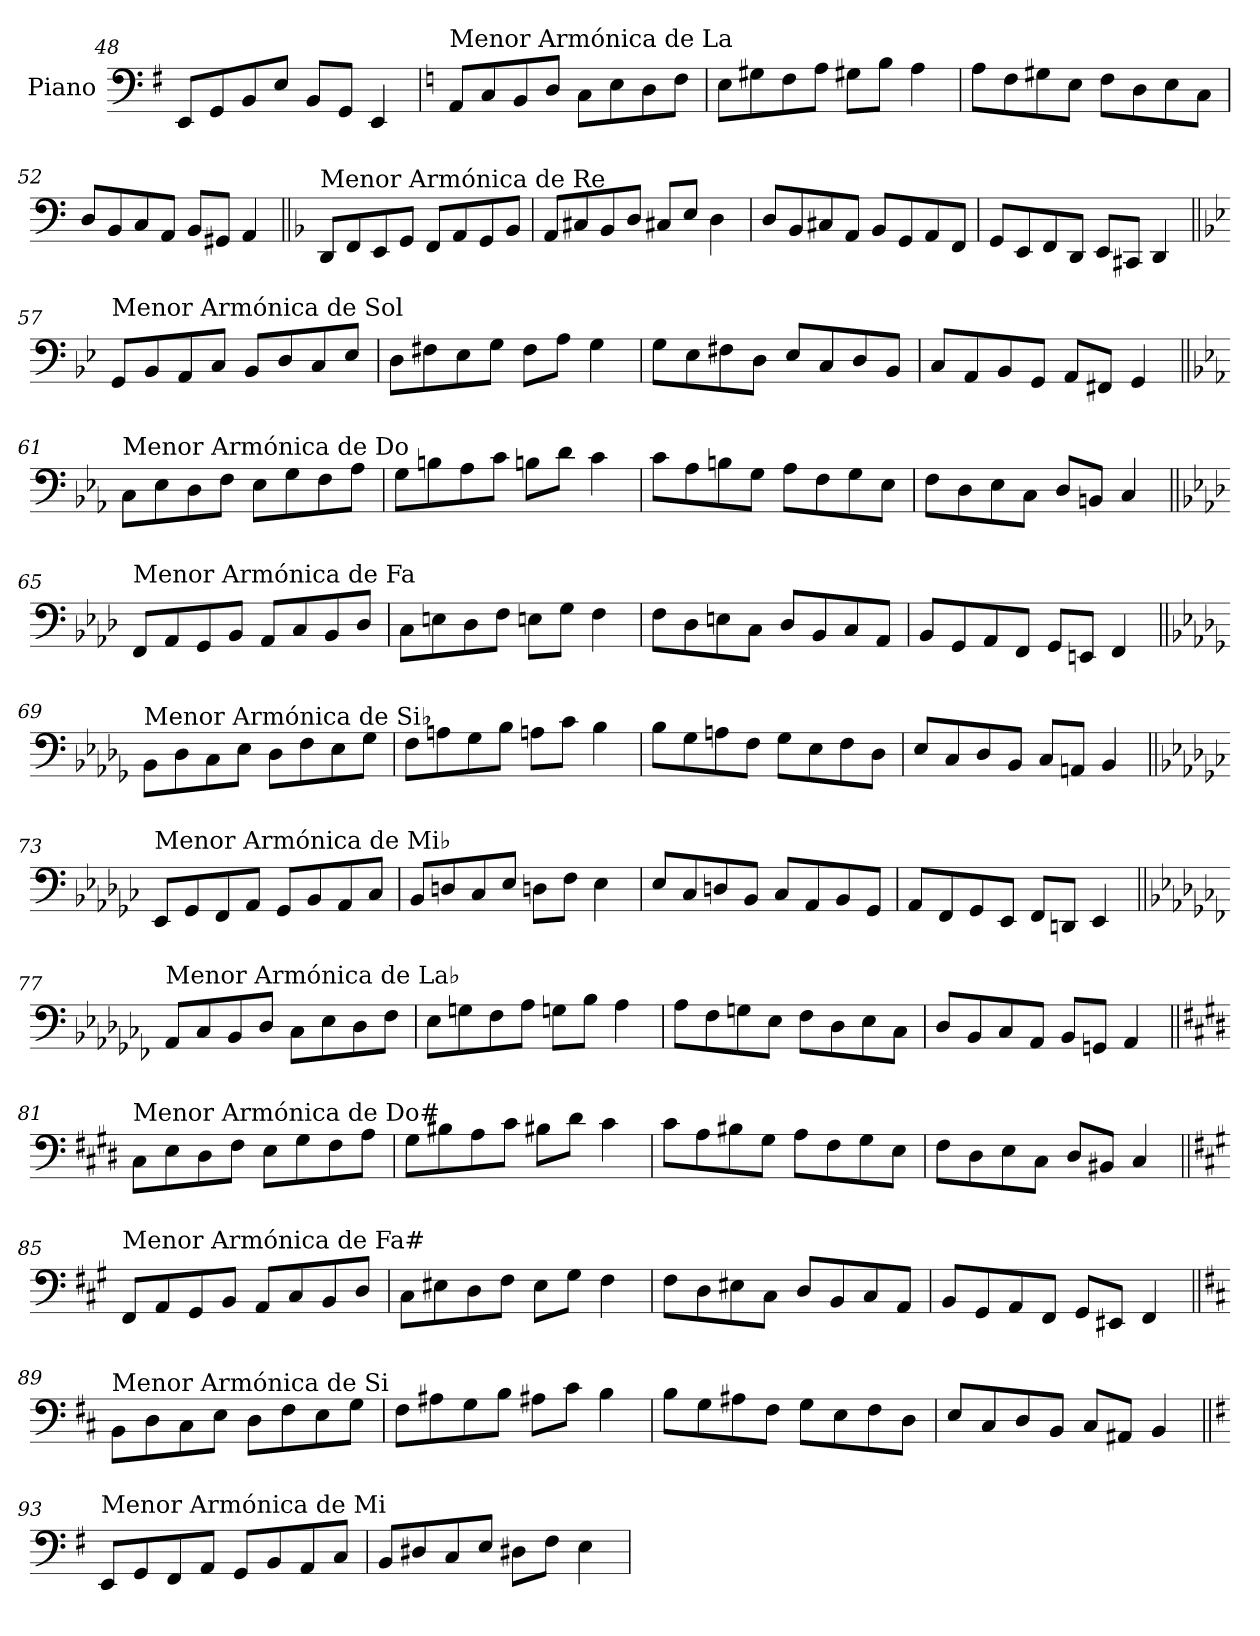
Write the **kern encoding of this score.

**kern
*part1
*staff1
*I"Piano
*I'Pno.
*clefF4
*k[f#]
=48
8EE/L
8GG/
8BB/
8E/J
8BB/L
8GG/J
4EE/
!!LO:PB:g=z
=49
*k[]
!LO:TX:a:t=Menor Armónica de La
8AA/L
8C/
8BB/
8D/J
8C\L
8E\
8D\
8F\J
=50
8E\L
8G#X\
8F\
8A\J
8G#X\L
8B\J
4A\
=51
8A\L
8F\
8G#X\
8E\J
8F\L
8D\
8E\
8C\J
=52
8D/L
8BB/
8C/
8AA/J
8BB/L
8GG#X/J
4AA/
!!LO:LB:g=z
=53||
*k[b-]
!LO:TX:a:t=Menor Armónica de Re
8DD/L
8FF/
8EE/
8GG/J
8FF/L
8AA/
8GG/
8BB-/J
=54
8AA/L
8C#X/
8BB-/
8D/J
8C#X/L
8E/J
4D\
=55
8D/L
8BB-/
8C#X/
8AA/J
8BB-/L
8GG/
8AA/
8FF/J
=56
8GG/L
8EE/
8FF/
8DD/J
8EE/L
8CC#X/J
4DD/
!!LO:LB:g=z
=57||
*k[b-e-]
!LO:TX:a:t=Menor Armónica de Sol
8GG/L
8BB-/
8AA/
8C/J
8BB-/L
8D/
8C/
8E-/J
=58
8D\L
8F#X\
8E-\
8G\J
8F#\L
8A\J
4G\
=59
8G\L
8E-\
8F#X\
8D\J
8E-/L
8C/
8D/
8BB-/J
=60
8C/L
8AA/
8BB-/
8GG/J
8AA/L
8FF#X/J
4GG/
!!LO:LB:g=z
=61||
*k[b-e-a-]
!LO:TX:a:t=Menor Armónica de Do
8C\L
8E-\
8D\
8F\J
8E-\L
8G\
8F\
8A-\J
=62
8G\L
8Bn\
8A-\
8c\J
8Bn\L
8d\J
4c\
=63
8c\L
8A-\
8Bn\
8G\J
8A-\L
8F\
8G\
8E-\J
=64
8F\L
8D\
8E-\
8C\J
8D/L
8BBn/J
4C/
!!LO:LB:g=z
=65||
*k[b-e-a-d-]
!LO:TX:a:t=Menor Armónica de Fa
8FF/L
8AA-/
8GG/
8BB-/J
8AA-/L
8C/
8BB-/
8D-/J
=66
8C\L
8En\
8D-\
8F\J
8En\L
8G\J
4F\
=67
8F\L
8D-\
8En\
8C\J
8D-/L
8BB-/
8C/
8AA-/J
=68
8BB-/L
8GG/
8AA-/
8FF/J
8GG/L
8EEn/J
4FF/
!!LO:LB:g=z
=69||
*k[b-e-a-d-g-]
!LO:TX:a:t=Menor Armónica de Si♭
8BB-\L
8D-\
8C\
8E-\J
8D-\L
8F\
8E-\
8G-\J
=70
8F\L
8An\
8G-\
8B-\J
8An\L
8c\J
4B-\
=71
8B-\L
8G-\
8An\
8F\J
8G-\L
8E-\
8F\
8D-\J
=72
8E-/L
8C/
8D-/
8BB-/J
8C/L
8AAn/J
4BB-/
!!LO:LB:g=z
=73||
*k[b-e-a-d-g-c-]
!LO:TX:a:t=Menor Armónica de Mi♭
8EE-/L
8GG-/
8FF/
8AA-/J
8GG-/L
8BB-/
8AA-/
8C-/J
=74
8BB-/L
8Dn/
8C-/
8E-/J
8Dn\L
8F\J
4E-\
=75
8E-/L
8C-/
8Dn/
8BB-/J
8C-/L
8AA-/
8BB-/
8GG-/J
=76
8AA-/L
8FF/
8GG-/
8EE-/J
8FF/L
8DDn/J
4EE-/
!!LO:LB:g=z
=77||
*k[b-e-a-d-g-c-f-]
!LO:TX:a:t=Menor Armónica de La♭
8AA-/L
8C-/
8BB-/
8D-/J
8C-\L
8E-\
8D-\
8F-\J
=78
8E-\L
8Gn\
8F-\
8A-\J
8Gn\L
8B-\J
4A-\
=79
8A-\L
8F-\
8Gn\
8E-\J
8F-\L
8D-\
8E-\
8C-\J
=80
8D-/L
8BB-/
8C-/
8AA-/J
8BB-/L
8GGn/J
4AA-/
!!LO:LB:g=z
=81||
*k[f#c#g#d#]
!LO:TX:a:t=Menor Armónica de Do#
8C#\L
8E\
8D#\
8F#\J
8E\L
8G#\
8F#\
8A\J
=82
8G#\L
8B#X\
8A\
8c#\J
8B#X\L
8d#\J
4c#\
=83
8c#\L
8A\
8B#X\
8G#\J
8A\L
8F#\
8G#\
8E\J
=84
8F#\L
8D#\
8E\
8C#\J
8D#/L
8BB#X/J
4C#/
!!LO:LB:g=z
=85||
*k[f#c#g#]
!LO:TX:a:t=Menor Armónica de Fa#
8FF#/L
8AA/
8GG#/
8BB/J
8AA/L
8C#/
8BB/
8D/J
=86
8C#\L
8E#X\
8D\
8F#\J
8E#\L
8G#\J
4F#\
=87
8F#\L
8D\
8E#X\
8C#\J
8D/L
8BB/
8C#/
8AA/J
=88
8BB/L
8GG#/
8AA/
8FF#/J
8GG#/L
8EE#X/J
4FF#/
!!LO:LB:g=z
=89||
*k[f#c#]
!LO:TX:a:t=Menor Armónica de Si
8BB\L
8D\
8C#\
8E\J
8D\L
8F#\
8E\
8G\J
=90
8F#\L
8A#X\
8G\
8B\J
8A#X\L
8c#\J
4B\
=91
8B\L
8G\
8A#X\
8F#\J
8G\L
8E\
8F#\
8D\J
=92
8E/L
8C#/
8D/
8BB/J
8C#/L
8AA#X/J
4BB/
!!LO:LB:g=z
=93||
*k[f#]
!LO:TX:a:t=Menor Armónica de Mi
8EE/L
8GG/
8FF#/
8AA/J
8GG/L
8BB/
8AA/
8C/J
=94
8BB/L
8D#X/
8C/
8E/J
8D#X\L
8F#\J
4E\
=
*-
